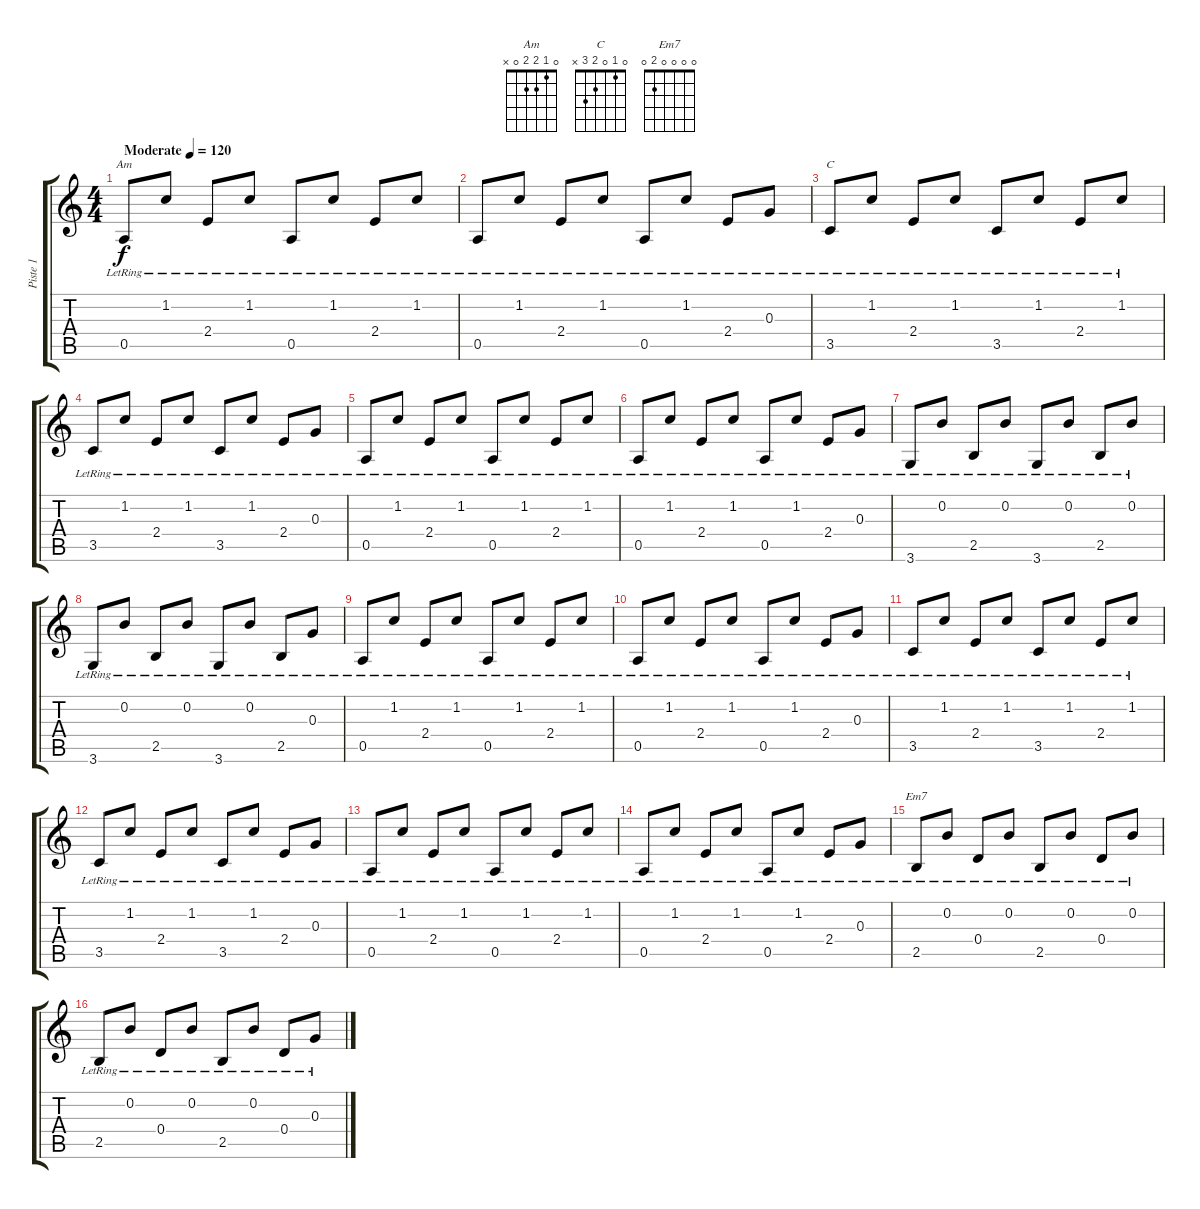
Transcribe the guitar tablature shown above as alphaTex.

\track ("Piste 1" "Piste 1") {instrument acousticguitarsteel}
\staff {score tabs}
\tuning (E4 B3 G3 D3 A2 E2) {hide}
\chord ("Am" 0 1 2 2 0 x)
\chord ("C" 0 1 0 2 3 x)
\chord ("Em7" 0 0 0 0 2 0)
\ts (4 4)
\tempo (120 "Moderate")
\clef g2
\ks c
0.5{lr}.8{ch "Am" dy f instrument acousticguitarsteel} 1.2{lr}.8 2.4{lr}.8 1.2{lr}.8 0.5{lr}.8 1.2{lr}.8 2.4{lr}.8 1.2{lr}.8 |
0.5{lr}.8 1.2{lr}.8 2.4{lr}.8 1.2{lr}.8 0.5{lr}.8 1.2{lr}.8 2.4{lr}.8 0.3{lr}.8 |
3.5{lr}.8{ch "C"} 1.2{lr}.8 2.4{lr}.8 1.2{lr}.8 3.5{lr}.8 1.2{lr}.8 2.4{lr}.8 1.2{lr}.8 |
3.5{lr}.8 1.2{lr}.8 2.4{lr}.8 1.2{lr}.8 3.5{lr}.8 1.2{lr}.8 2.4{lr}.8 0.3{lr}.8 |
0.5{lr}.8 1.2{lr}.8 2.4{lr}.8 1.2{lr}.8 0.5{lr}.8 1.2{lr}.8 2.4{lr}.8 1.2{lr}.8 |
0.5{lr}.8 1.2{lr}.8 2.4{lr}.8 1.2{lr}.8 0.5{lr}.8 1.2{lr}.8 2.4{lr}.8 0.3{lr}.8 |
3.6{lr}.8 0.2{lr}.8 2.5{lr}.8 0.2{lr}.8 3.6{lr}.8 0.2{lr}.8 2.5{lr}.8 0.2{lr}.8 |
3.6{lr}.8 0.2{lr}.8 2.5{lr}.8 0.2{lr}.8 3.6{lr}.8 0.2{lr}.8 2.5{lr}.8 0.3{lr}.8 |
0.5{lr}.8 1.2{lr}.8 2.4{lr}.8 1.2{lr}.8 0.5{lr}.8 1.2{lr}.8 2.4{lr}.8 1.2{lr}.8 |
0.5{lr}.8 1.2{lr}.8 2.4{lr}.8 1.2{lr}.8 0.5{lr}.8 1.2{lr}.8 2.4{lr}.8 0.3{lr}.8 |
3.5{lr}.8 1.2{lr}.8 2.4{lr}.8 1.2{lr}.8 3.5{lr}.8 1.2{lr}.8 2.4{lr}.8 1.2{lr}.8 |
3.5{lr}.8 1.2{lr}.8 2.4{lr}.8 1.2{lr}.8 3.5{lr}.8 1.2{lr}.8 2.4{lr}.8 0.3{lr}.8 |
0.5{lr}.8 1.2{lr}.8 2.4{lr}.8 1.2{lr}.8 0.5{lr}.8 1.2{lr}.8 2.4{lr}.8 1.2{lr}.8 |
0.5{lr}.8 1.2{lr}.8 2.4{lr}.8 1.2{lr}.8 0.5{lr}.8 1.2{lr}.8 2.4{lr}.8 0.3{lr}.8 |
2.5{lr}.8{ch "Em7"} 0.2{lr}.8 0.4{lr}.8 0.2{lr}.8 2.5{lr}.8 0.2{lr}.8 0.4{lr}.8 0.2{lr}.8 |
2.5{lr}.8 0.2{lr}.8 0.4{lr}.8 0.2{lr}.8 2.5{lr}.8 0.2{lr}.8 0.4{lr}.8 0.3{lr}.8
